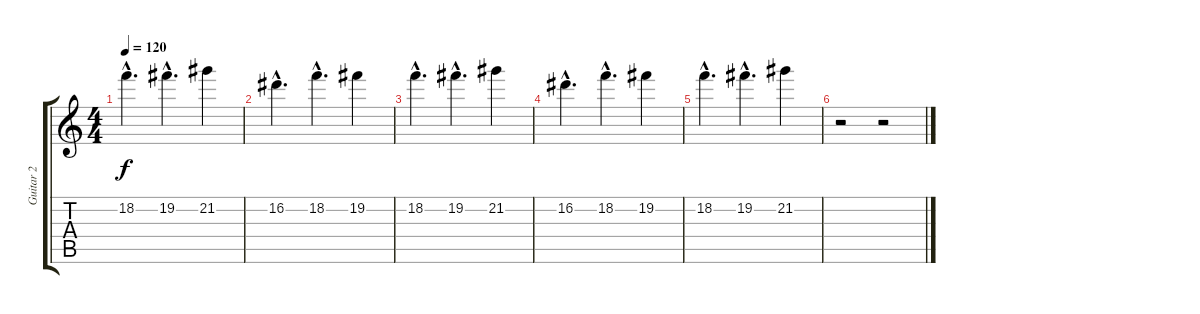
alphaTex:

\track ("Guitar 2" "Guitar 2") {instrument overdrivenguitar}
\staff {score tabs}
\tuning (E4 B3 G3 D3 A2 E2) {hide}
\ts (4 4)
\tempo 120
\clef g2
\ks c
18.2{hac}.4{d dy f} 19.2{hac}.4{d} 21.2.4 |
16.2{hac}.4{d} 18.2{hac}.4{d} 19.2.4 |
18.2{hac}.4{d} 19.2{hac}.4{d} 21.2.4 |
16.2{hac}.4{d} 18.2{hac}.4{d} 19.2.4 |
18.2{hac}.4{d} 19.2{hac}.4{d} 21.2.4 |
r.2 r.2
